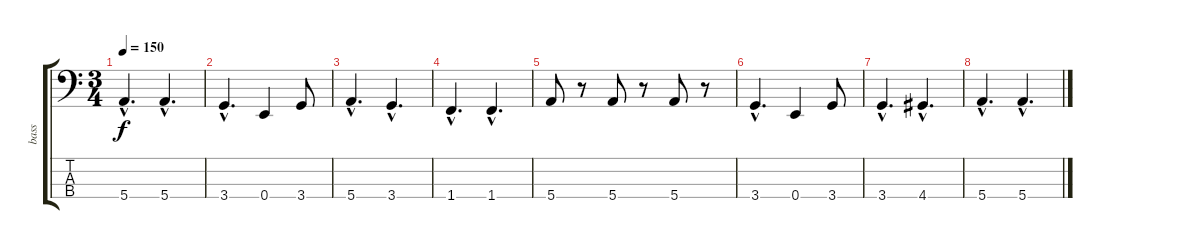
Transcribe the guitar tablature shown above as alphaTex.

\track ("bass" "bass") {instrument electricbassfinger}
\staff {score tabs}
\tuning (G2 D2 A1 E1) {hide}
\ts (3 4)
\tempo 150
\clef f4
\ks c
5.4{hac}.4{d dy f} 5.4{hac}.4{d} |
3.4{hac}.4{d} 0.4.4 3.4.8 |
5.4{hac}.4{d} 3.4{hac}.4{d} |
1.4{hac}.4{d} 1.4{hac}.4{d} |
5.4.8 r.8 5.4.8 r.8 5.4.8 r.8 |
3.4{hac}.4{d} 0.4.4 3.4.8 |
3.4{hac}.4{d} 4.4{hac}.4{d} |
5.4{hac}.4{d} 5.4{hac}.4{d}
